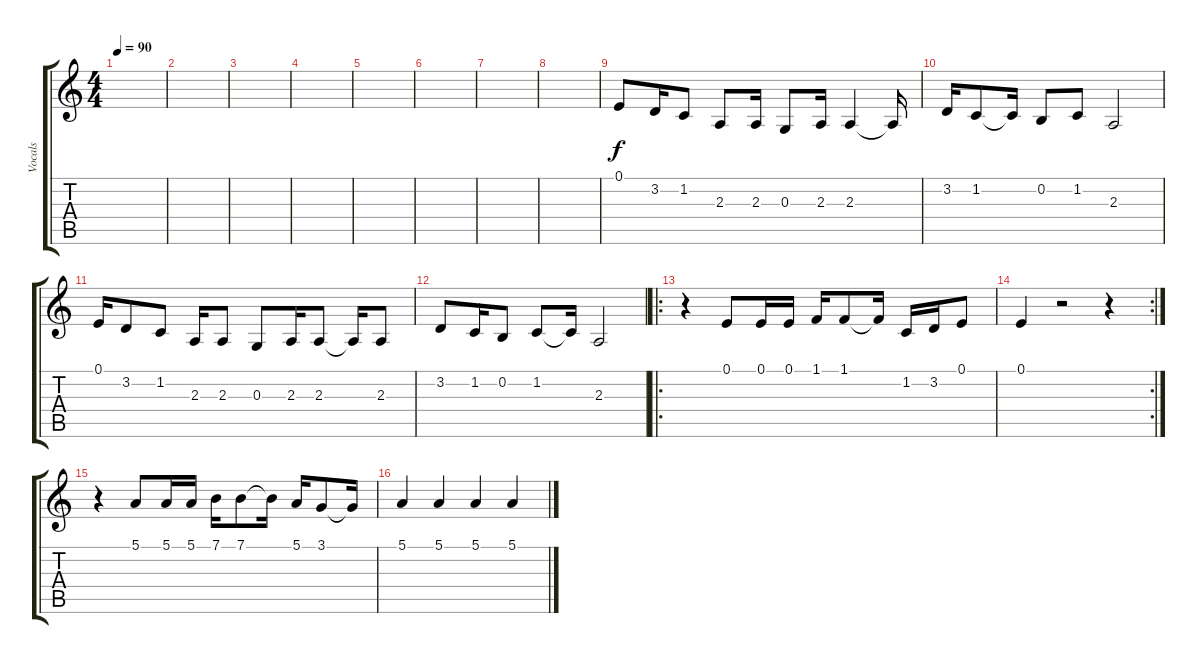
\track ("Vocals" "Vocals") {instrument lead1square}
\staff {score tabs}
\tuning (E4 B3 G3 D3 A2 E2) {hide}
\ts (4 4)
\tempo 90
\clef g2
\ks c
|
|
|
|
|
|
|
|
0.1.8 3.2.16 1.2.8 2.3.8 2.3.16 0.3.8 2.3.16 2.3.4 2.3{t}.16 |
3.2.16 1.2.8 1.2{t}.16 0.2.8 1.2.8 2.3.2 |
0.1.16 3.2.8 1.2.8 2.3.16 2.3.8 0.3.8 2.3.16 2.3.8 2.3{t}.16 2.3.8 |
3.2.8 1.2.16 0.2.8 1.2.8 1.2{t}.16 2.3.2 |
\ro
r.4 0.1.8 0.1.16 0.1.16 1.1.16 1.1.8 1.1{t}.16 1.2.16 3.2.16 0.1.8 |
\rc 2
0.1.4 r.2 r.4 |
r.4 5.1.8 5.1.16 5.1.16 7.1.16 7.1.8 7.1{t}.16 5.1.16 3.1.8 3.1{t}.16 |
5.1.4 5.1.4 5.1.4 5.1.4
